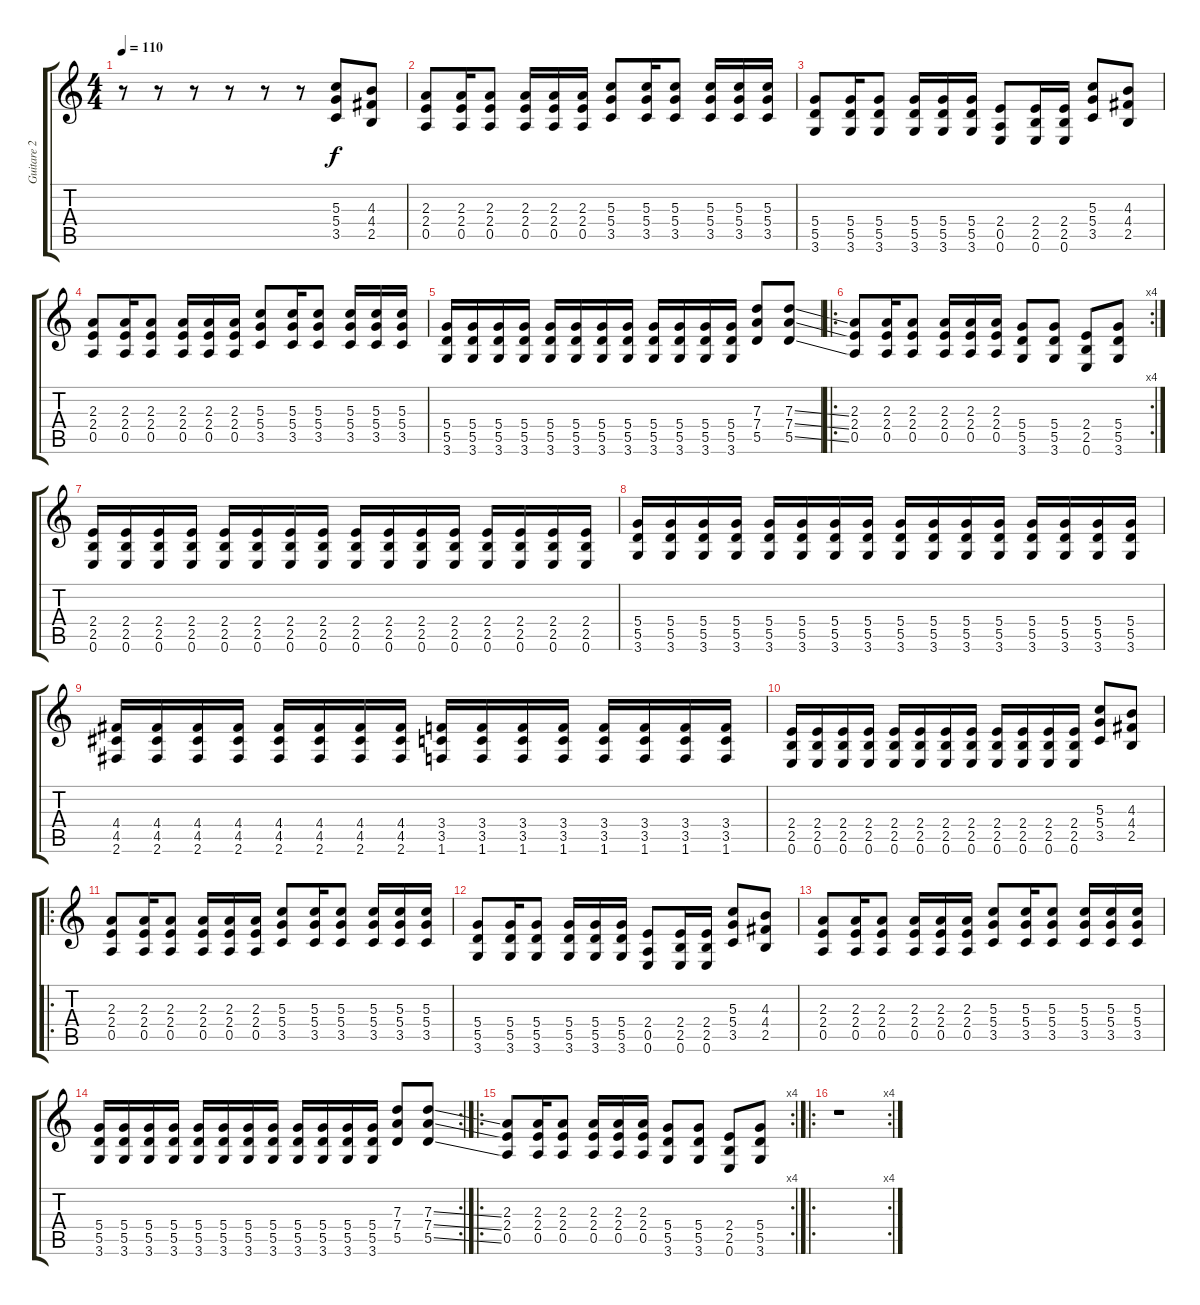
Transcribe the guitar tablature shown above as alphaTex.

\track ("Guitare 2" "Guitare 2") {instrument distortionguitar}
\staff {score tabs}
\tuning (E4 B3 G3 D3 A2 E2) {hide}
\ts (4 4)
\tempo 110
\clef g2
\ks c
r.8{dy f instrument distortionguitar} r.8 r.8 r.8 r.8 r.8 (5.3 5.4 3.5).8 (4.3 4.4 2.5).8 |
(2.3 2.4 0.5).8 (2.3 2.4 0.5).16 (2.3 2.4 0.5).8 (2.3 2.4 0.5).16 (2.3 2.4 0.5).16 (2.3 2.4 0.5).16 (5.3 5.4 3.5).8 (5.3 5.4 3.5).16 (5.3 5.4 3.5).8 (5.3 5.4 3.5).16 (5.3 5.4 3.5).16 (5.3 5.4 3.5).16 |
(5.4 5.5 3.6).8 (5.4 5.5 3.6).16 (5.4 5.5 3.6).8 (5.4 5.5 3.6).16 (5.4 5.5 3.6).16 (5.4 5.5 3.6).16 (2.4 0.5 0.6).8 (2.4 2.5 0.6).16 (2.4 2.5 0.6).16 (5.3 5.4 3.5).8 (4.3 4.4 2.5).8 |
(2.3 2.4 0.5).8 (2.3 2.4 0.5).16 (2.3 2.4 0.5).8 (2.3 2.4 0.5).16 (2.3 2.4 0.5).16 (2.3 2.4 0.5).16 (5.3 5.4 3.5).8 (5.3 5.4 3.5).16 (5.3 5.4 3.5).8 (5.3 5.4 3.5).16 (5.3 5.4 3.5).16 (5.3 5.4 3.5).16 |
(5.4 5.5 3.6).16 (5.4 5.5 3.6).16 (5.4 5.5 3.6).16 (5.4 5.5 3.6).16 (5.4 5.5 3.6).16 (5.4 5.5 3.6).16 (5.4 5.5 3.6).16 (5.4 5.5 3.6).16 (5.4 5.5 3.6).16 (5.4 5.5 3.6).16 (5.4 5.5 3.6).16 (5.4 5.5 3.6).16 (7.3 7.4 5.5).8 (7.3{ss} 7.4{ss} 5.5{ss}).8 |
\ro
\rc 4
(2.3 2.4 0.5).8 (2.3 2.4 0.5).16 (2.3 2.4 0.5).8 (2.3 2.4 0.5).16 (2.3 2.4 0.5).16 (2.3 2.4 0.5).16 (5.4 5.5 3.6).8 (5.4 5.5 3.6).8 (2.4 2.5 0.6).8 (5.4 5.5 3.6).8 |
(2.4 2.5 0.6).16 (2.4 2.5 0.6).16 (2.4 2.5 0.6).16 (2.4 2.5 0.6).16 (2.4 2.5 0.6).16 (2.4 2.5 0.6).16 (2.4 2.5 0.6).16 (2.4 2.5 0.6).16 (2.4 2.5 0.6).16 (2.4 2.5 0.6).16 (2.4 2.5 0.6).16 (2.4 2.5 0.6).16 (2.4 2.5 0.6).16 (2.4 2.5 0.6).16 (2.4 2.5 0.6).16 (2.4 2.5 0.6).16 |
(5.4 5.5 3.6).16 (5.4 5.5 3.6).16 (5.4 5.5 3.6).16 (5.4 5.5 3.6).16 (5.4 5.5 3.6).16 (5.4 5.5 3.6).16 (5.4 5.5 3.6).16 (5.4 5.5 3.6).16 (5.4 5.5 3.6).16 (5.4 5.5 3.6).16 (5.4 5.5 3.6).16 (5.4 5.5 3.6).16 (5.4 5.5 3.6).16 (5.4 5.5 3.6).16 (5.4 5.5 3.6).16 (5.4 5.5 3.6).16 |
(4.4 4.5 2.6).16 (4.4 4.5 2.6).16 (4.4 4.5 2.6).16 (4.4 4.5 2.6).16 (4.4 4.5 2.6).16 (4.4 4.5 2.6).16 (4.4 4.5 2.6).16 (4.4 4.5 2.6).16 (3.4 3.5 1.6).16 (3.4 3.5 1.6).16 (3.4 3.5 1.6).16 (3.4 3.5 1.6).16 (3.4 3.5 1.6).16 (3.4 3.5 1.6).16 (3.4 3.5 1.6).16 (3.4 3.5 1.6).16 |
(2.4 2.5 0.6).16 (2.4 2.5 0.6).16 (2.4 2.5 0.6).16 (2.4 2.5 0.6).16 (2.4 2.5 0.6).16 (2.4 2.5 0.6).16 (2.4 2.5 0.6).16 (2.4 2.5 0.6).16 (2.4 2.5 0.6).16 (2.4 2.5 0.6).16 (2.4 2.5 0.6).16 (2.4 2.5 0.6).16 (5.3 5.4 3.5).8 (4.3 4.4 2.5).8 |
\ro
(2.3 2.4 0.5).8 (2.3 2.4 0.5).16 (2.3 2.4 0.5).8 (2.3 2.4 0.5).16 (2.3 2.4 0.5).16 (2.3 2.4 0.5).16 (5.3 5.4 3.5).8 (5.3 5.4 3.5).16 (5.3 5.4 3.5).8 (5.3 5.4 3.5).16 (5.3 5.4 3.5).16 (5.3 5.4 3.5).16 |
(5.4 5.5 3.6).8 (5.4 5.5 3.6).16 (5.4 5.5 3.6).8 (5.4 5.5 3.6).16 (5.4 5.5 3.6).16 (5.4 5.5 3.6).16 (2.4 0.5 0.6).8 (2.4 2.5 0.6).16 (2.4 2.5 0.6).16 (5.3 5.4 3.5).8 (4.3 4.4 2.5).8 |
(2.3 2.4 0.5).8 (2.3 2.4 0.5).16 (2.3 2.4 0.5).8 (2.3 2.4 0.5).16 (2.3 2.4 0.5).16 (2.3 2.4 0.5).16 (5.3 5.4 3.5).8 (5.3 5.4 3.5).16 (5.3 5.4 3.5).8 (5.3 5.4 3.5).16 (5.3 5.4 3.5).16 (5.3 5.4 3.5).16 |
\rc 2
(5.4 5.5 3.6).16 (5.4 5.5 3.6).16 (5.4 5.5 3.6).16 (5.4 5.5 3.6).16 (5.4 5.5 3.6).16 (5.4 5.5 3.6).16 (5.4 5.5 3.6).16 (5.4 5.5 3.6).16 (5.4 5.5 3.6).16 (5.4 5.5 3.6).16 (5.4 5.5 3.6).16 (5.4 5.5 3.6).16 (7.3 7.4 5.5).8 (7.3{ss} 7.4{ss} 5.5{ss}).8 |
\ro
\rc 4
(2.3 2.4 0.5).8 (2.3 2.4 0.5).16 (2.3 2.4 0.5).8 (2.3 2.4 0.5).16 (2.3 2.4 0.5).16 (2.3 2.4 0.5).16 (5.4 5.5 3.6).8 (5.4 5.5 3.6).8 (2.4 2.5 0.6).8 (5.4 5.5 3.6).8 |
\ro
\rc 4
r.1
